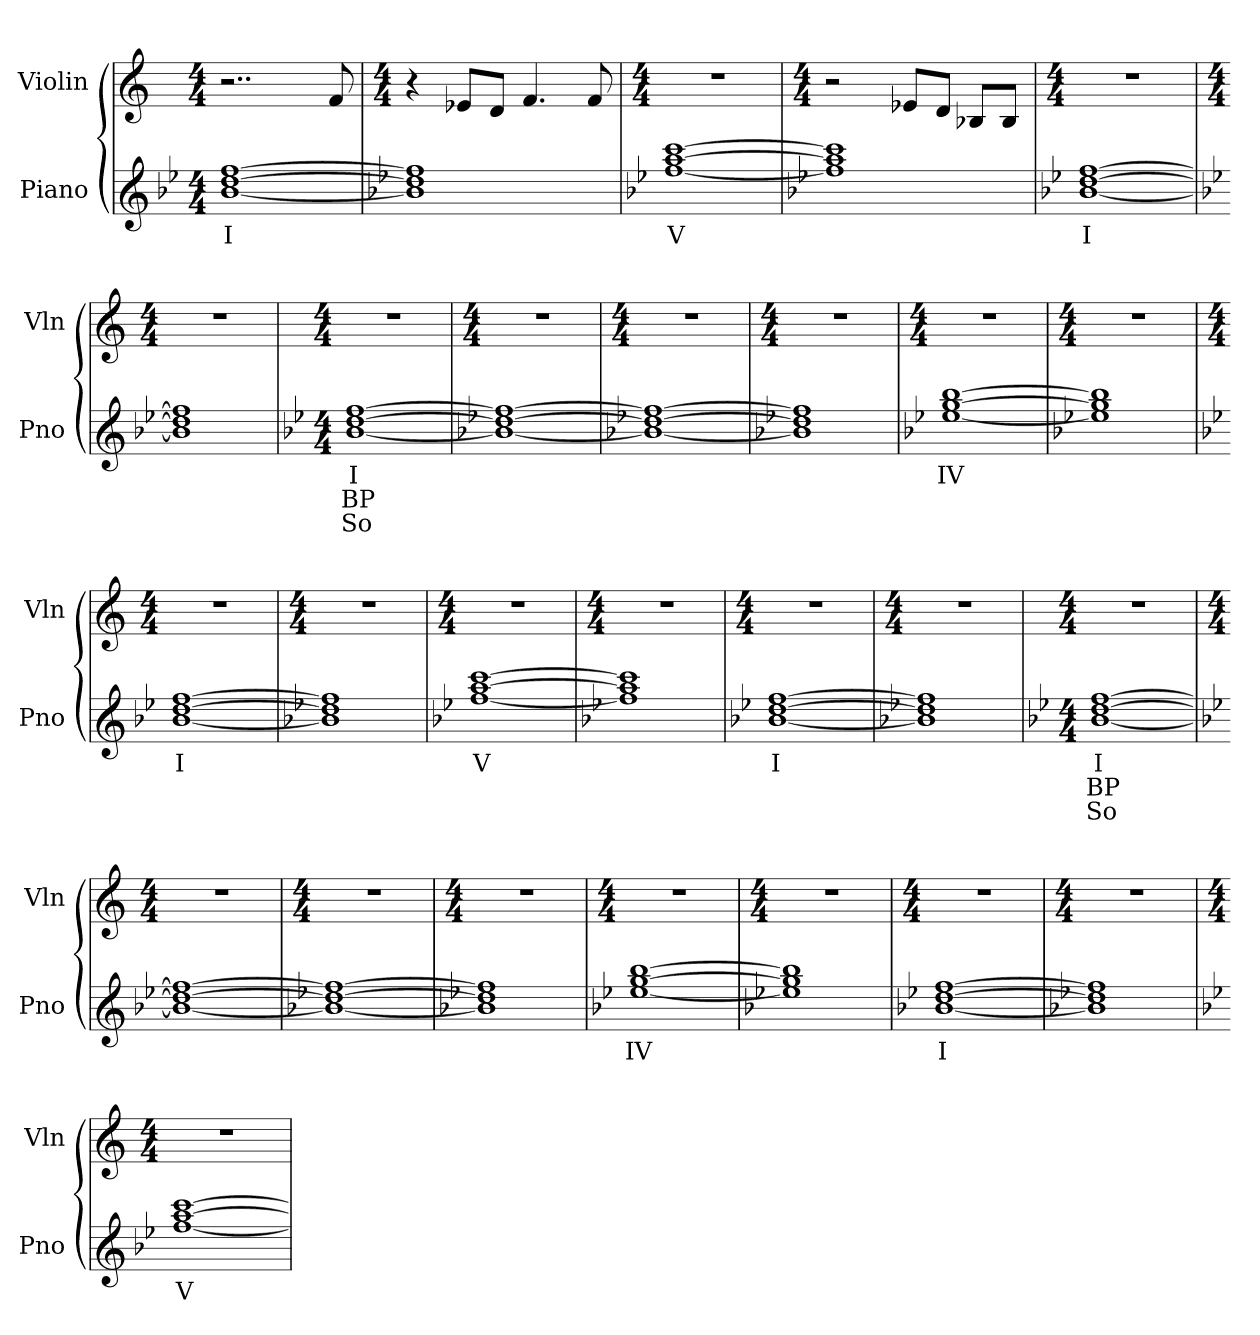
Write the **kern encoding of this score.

**kern	**text	**text	**text	**kern
*part2	*part2	*part2	*part2	*part1
*staff2	*staff2	*staff2	*staff2	*staff1
*I"Piano	*	*	*	*I"Violin
*I'Pno	*	*	*	*I'Vln
*k[b-e-]	*	*	*	*
*B-:	*	*	*	*
*M4/4	*	*	*	*M4/4
=	=	=	=	=
[1b- [1dd [1ff	I	.	.	2..r
.	.	.	.	8f
=	=	=	=	=
*k[b-e-]	*	*	*	*
*B-:	*	*	*	*
*	*	*	*	*M4/4
1b-] 1dd] 1ff]	.	.	.	4r
.	.	.	.	8e-XL
.	.	.	.	8dJ
.	.	.	.	4.f
.	.	.	.	8f
=	=	=	=	=
*k[b-e-]	*	*	*	*
*B-:	*	*	*	*
*	*	*	*	*M4/4
[1ff [1aa [1ccc	V	.	.	1r
=	=	=	=	=
*k[b-e-]	*	*	*	*
*B-:	*	*	*	*
*	*	*	*	*M4/4
1ff] 1aa] 1ccc]	.	.	.	2r
.	.	.	.	8e-XL
.	.	.	.	8dJ
.	.	.	.	8B-XL
.	.	.	.	8B-J
=	=	=	=	=
*k[b-e-]	*	*	*	*
*B-:	*	*	*	*
*	*	*	*	*M4/4
[1b- [1dd [1ff	I	.	.	1r
=	=	=	=	=
*k[b-e-]	*	*	*	*
*B-:	*	*	*	*
*	*	*	*	*M4/4
1b-] 1dd] 1ff]	.	.	.	1r
=	=	=	=	=
*k[b-e-]	*	*	*	*
*B-:	*	*	*	*
*M4/4	*	*	*	*M4/4
[1b- [1dd [1ff	I	BP	So	1r
=	=	=	=	=
*k[b-e-]	*	*	*	*
*B-:	*	*	*	*
*	*	*	*	*M4/4
1b-_ 1dd_ 1ff_	.	.	.	1r
=	=	=	=	=
*k[b-e-]	*	*	*	*
*B-:	*	*	*	*
*	*	*	*	*M4/4
1b-_ 1dd_ 1ff_	.	.	.	1r
=	=	=	=	=
*k[b-e-]	*	*	*	*
*B-:	*	*	*	*
*	*	*	*	*M4/4
1b-] 1dd] 1ff]	.	.	.	1r
=	=	=	=	=
*k[b-e-]	*	*	*	*
*B-:	*	*	*	*
*	*	*	*	*M4/4
[1ee- [1gg [1bb-	IV	.	.	1r
=	=	=	=	=
*k[b-e-]	*	*	*	*
*B-:	*	*	*	*
*	*	*	*	*M4/4
1ee-] 1gg] 1bb-]	.	.	.	1r
=	=	=	=	=
*k[b-e-]	*	*	*	*
*B-:	*	*	*	*
*	*	*	*	*M4/4
[1b- [1dd [1ff	I	.	.	1r
=	=	=	=	=
*k[b-e-]	*	*	*	*
*B-:	*	*	*	*
*	*	*	*	*M4/4
1b-] 1dd] 1ff]	.	.	.	1r
=	=	=	=	=
*k[b-e-]	*	*	*	*
*B-:	*	*	*	*
*	*	*	*	*M4/4
[1ff [1aa [1ccc	V	.	.	1r
=	=	=	=	=
*k[b-e-]	*	*	*	*
*B-:	*	*	*	*
*	*	*	*	*M4/4
1ff] 1aa] 1ccc]	.	.	.	1r
=	=	=	=	=
*k[b-e-]	*	*	*	*
*B-:	*	*	*	*
*	*	*	*	*M4/4
[1b- [1dd [1ff	I	.	.	1r
=	=	=	=	=
*k[b-e-]	*	*	*	*
*B-:	*	*	*	*
*	*	*	*	*M4/4
1b-] 1dd] 1ff]	.	.	.	1r
=	=	=	=	=
*k[b-e-]	*	*	*	*
*B-:	*	*	*	*
*M4/4	*	*	*	*M4/4
[1b- [1dd [1ff	I	BP	So	1r
=	=	=	=	=
*k[b-e-]	*	*	*	*
*B-:	*	*	*	*
*	*	*	*	*M4/4
1b-_ 1dd_ 1ff_	.	.	.	1r
=	=	=	=	=
*k[b-e-]	*	*	*	*
*B-:	*	*	*	*
*	*	*	*	*M4/4
1b-_ 1dd_ 1ff_	.	.	.	1r
=	=	=	=	=
*k[b-e-]	*	*	*	*
*B-:	*	*	*	*
*	*	*	*	*M4/4
1b-] 1dd] 1ff]	.	.	.	1r
=	=	=	=	=
*k[b-e-]	*	*	*	*
*B-:	*	*	*	*
*	*	*	*	*M4/4
[1ee- [1gg [1bb-	IV	.	.	1r
=	=	=	=	=
*k[b-e-]	*	*	*	*
*B-:	*	*	*	*
*	*	*	*	*M4/4
1ee-] 1gg] 1bb-]	.	.	.	1r
=	=	=	=	=
*k[b-e-]	*	*	*	*
*B-:	*	*	*	*
*	*	*	*	*M4/4
[1b- [1dd [1ff	I	.	.	1r
=	=	=	=	=
*k[b-e-]	*	*	*	*
*B-:	*	*	*	*
*	*	*	*	*M4/4
1b-] 1dd] 1ff]	.	.	.	1r
=	=	=	=	=
*k[b-e-]	*	*	*	*
*B-:	*	*	*	*
*	*	*	*	*M4/4
[1ff [1aa [1ccc	V	.	.	1r
=	=	=	=	=
*-	*-	*-	*-	*-
